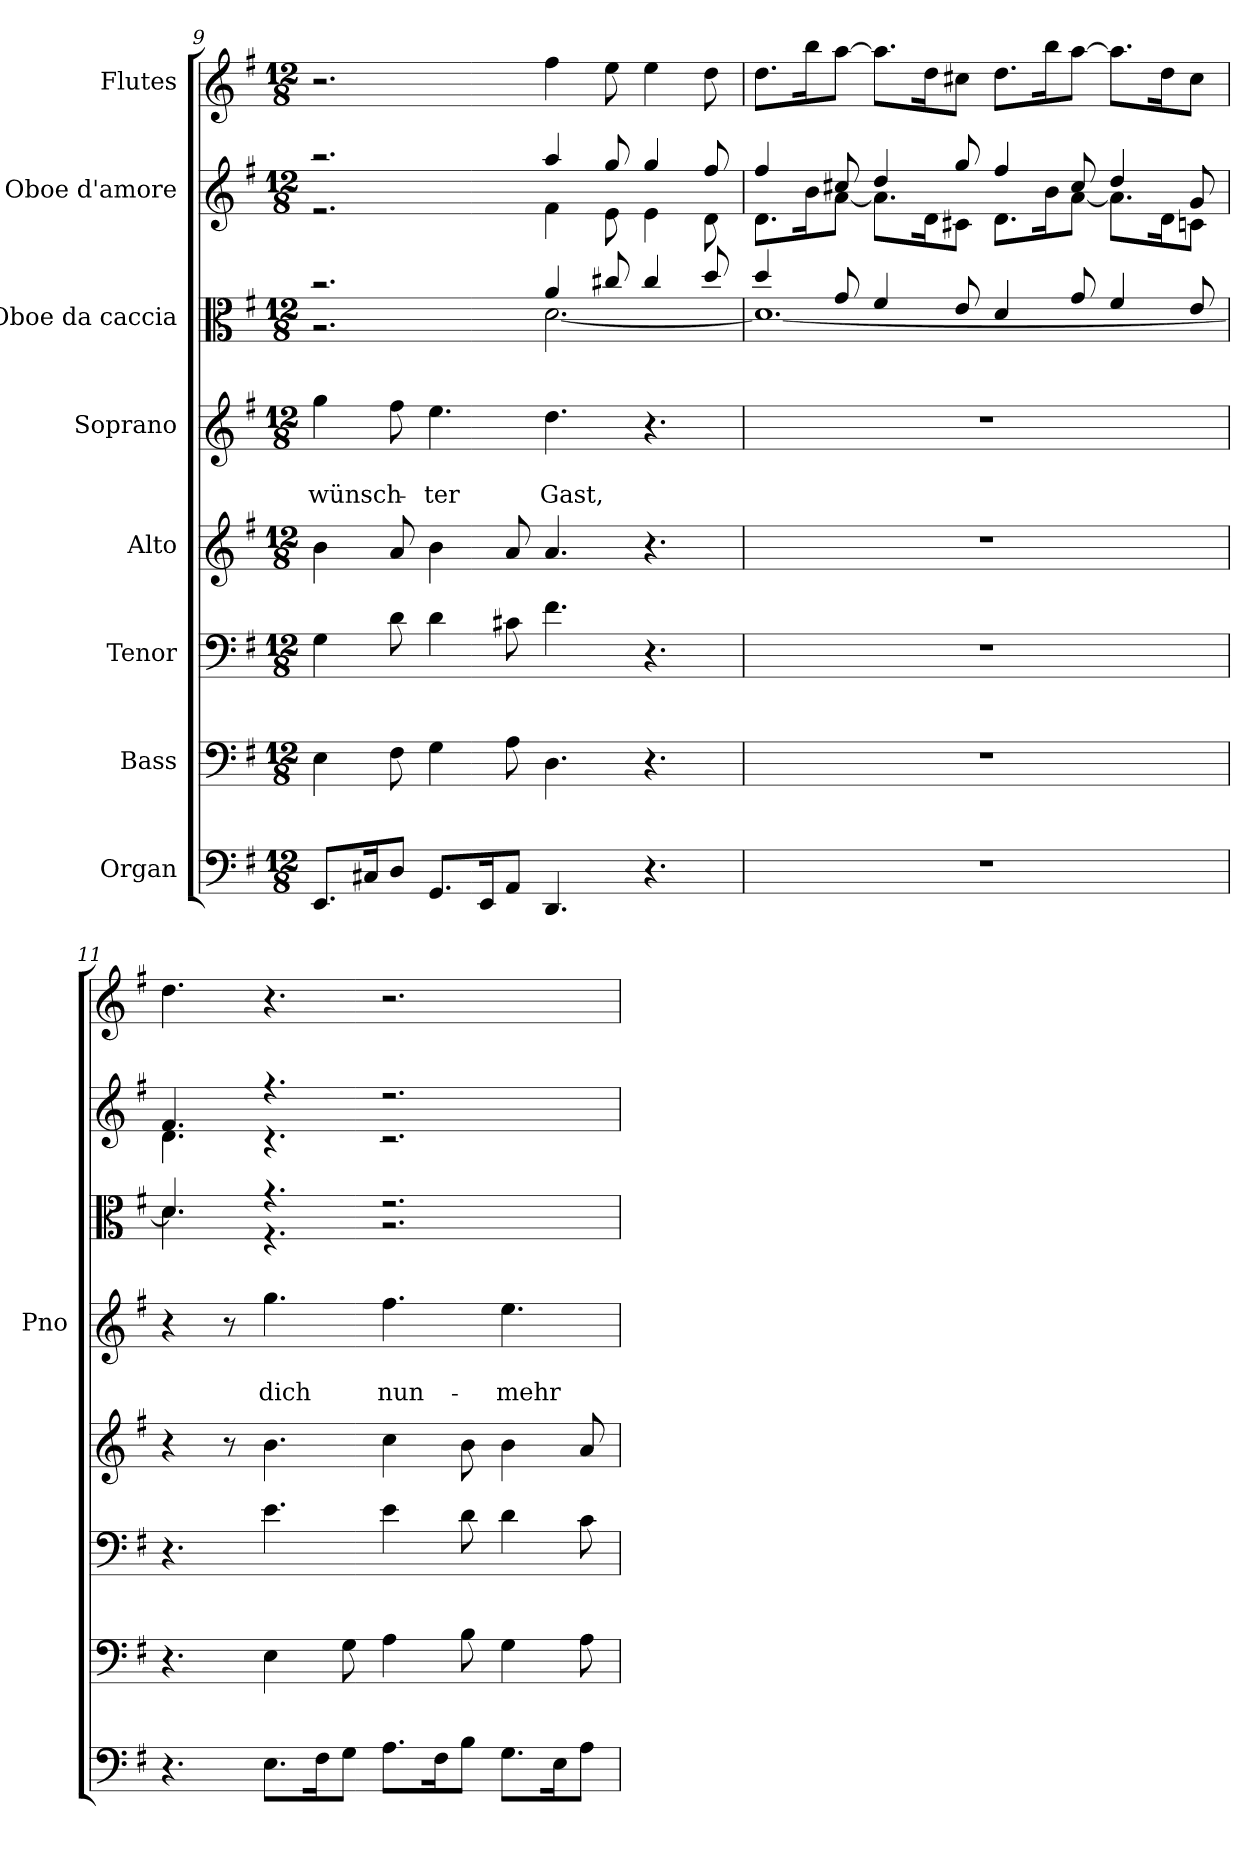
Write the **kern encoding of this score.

**kern	**kern	**kern	**kern	**kern	**text	**text	**kern	**kern	**kern
*part8	*part7	*part6	*part5	*part4	*part4	*part4	*part3	*part2	*part1
*staff8	*staff7	*staff6	*staff5	*staff4	*staff4	*staff4	*staff3	*staff2	*staff1
*I"Organ	*I"Bass	*I"Tenor	*I"Alto	*I"Soprano	*	*	*I"Oboe da caccia	*I"Oboe d'amore	*I"Flutes
*	*	*	*	*I'Pno	*	*	*	*	*
!!LO:PB:g=z
*clefF4	*clefF4	*clefF4	*clefG2	*clefG2	*	*	*clefC3	*clefG2	*clefG2
*k[f#]	*k[f#]	*k[f#]	*k[f#]	*k[f#]	*	*	*k[f#]	*k[f#]	*k[f#]
*G:	*G:	*G:	*G:	*G:	*	*	*G:	*G:	*G:
*M12/8	*M12/8	*M12/8	*M12/8	*M12/8	*	*	*M12/8	*M12/8	*M12/8
=9	=9	=9	=9	=9	=9	=9	=9	=9	=9
*	*	*	*	*	*	*	*^	*^	*
8.EE/L	4E\	4G\	4b\	4gg\	.	-wünsch-	2.r	2.r	2.r	2.r	2.r
16C#X/k	.	.	.	.	.	.	.	.	.	.	.
8D/J	8F#\	8d\	8a/	8ff#\	.	.	.	.	.	.	.
8.GG/L	4G\	4d\	4b\	4.ee\	.	-ter	.	.	.	.	.
16EE/k	.	.	.	.	.	.	.	.	.	.	.
8AA/J	8A\	8c#X\	8a/	.	.	.	.	.	.	.	.
4.DD/	4.D\	4.f#\	4.a/	4.dd\	.	Gast,	4a/	[2.d\	4aa/	4f#\	4ff#\
.	.	.	.	.	.	.	8cc#X/	.	8gg/	8e\	8ee\
4.r	4.r	4.r	4.r	4.r	.	.	4cc#/	.	4gg/	4e\	4ee\
.	.	.	.	.	.	.	8dd/	.	8ff#/	8d\	8dd\
=10	=10	=10	=10	=10	=10	=10	=10	=10	=10	=10	=10
1.r	1.r	1.r	1.r	1.r	.	.	4dd/	1.d_	4ff#/	8.d\L	8.dd\L
.	.	.	.	.	.	.	.	.	.	16b\k	16bb\k
.	.	.	.	.	.	.	8g/	.	8cc#X/	[8a\J	[8aa\J
.	.	.	.	.	.	.	4f#/	.	4dd/	8.a\L]	8.aa\L]
.	.	.	.	.	.	.	.	.	.	16d\k	16dd\k
.	.	.	.	.	.	.	8e/	.	8gg/	8c#X\J	8cc#X\J
.	.	.	.	.	.	.	4d/	.	4ff#/	8.d\L	8.dd\L
.	.	.	.	.	.	.	.	.	.	16b\k	16bb\k
.	.	.	.	.	.	.	8g/	.	8cc#/	[8a\J	[8aa\J
.	.	.	.	.	.	.	4f#/	.	4dd/	8.a\L]	8.aa\L]
.	.	.	.	.	.	.	.	.	.	16d\k	16dd\k
.	.	.	.	.	.	.	8e/	.	8g/	8cn\J	8cc#\J
=11	=11	=11	=11	=11	=11	=11	=11	=11	=11	=11	=11
4.r	4.r	4.r	4r	4r	.	.	4.d/	4.d\]	4.f#/	4.d\	4.dd\
.	.	.	8r	8r	.	.	.	.	.	.	.
8.E\L	4E\	4.e\	4.b\	4.gg\	.	dich	4.r	4.r	4.r	4.r	4.r
16F#\k	.	.	.	.	.	.	.	.	.	.	.
8G\J	8G\	.	.	.	.	.	.	.	.	.	.
8.A\L	4A\	4e\	4cc\	4.ff#\	.	nun-	2.r	2.r	2.r	2.r	2.r
16F#\k	.	.	.	.	.	.	.	.	.	.	.
8B\J	8B\	8d\	8b\	.	.	.	.	.	.	.	.
8.G\L	4G\	4d\	4b\	4.ee\	.	-mehr	.	.	.	.	.
16E\k	.	.	.	.	.	.	.	.	.	.	.
8A\J	8A\	8c\	8a/	.	.	.	.	.	.	.	.
*	*	*	*	*	*	*	*v	*v	*	*	*
*	*	*	*	*	*	*	*	*v	*v	*
=	=	=	=	=	=	=	=	=	=
*-	*-	*-	*-	*-	*-	*-	*-	*-	*-
